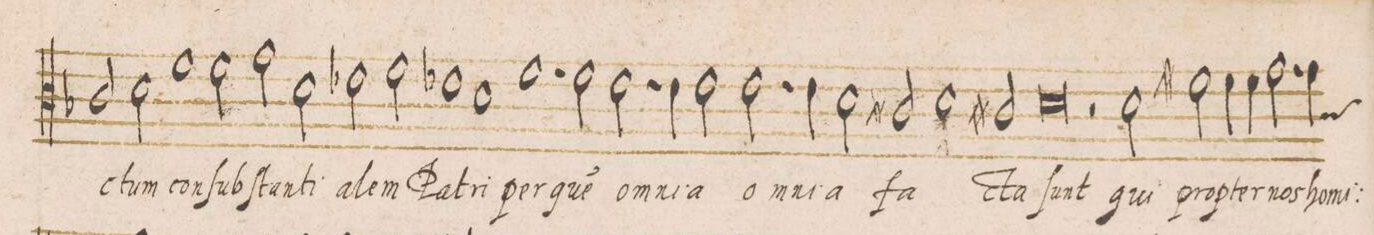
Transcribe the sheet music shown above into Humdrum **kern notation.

**kern	**text
*I"CANTUS	*
*clefC3	*
*k[b-]	*
*met(C)	*
*M2/1	*
2c/	.
=37-	=37-
2d\	-ctum
1f	con-
2f\	-ſub-
=38-	=38-
2g\	-ſtan-
2d\	-ti-
2e-X\	-a-
2f\	-lem
=39-	=39-
1e-X	Pa-
1d	-tri
=40-	=40-
1.f	per-
2f\	-que(m)
=41-	=41-
2.eny\	om-
4e\	-ni-
2e\	-a
2.e\	om-
=42-	=42-
4e\	-ni-
2d\	-a
2c#X/	fa-
1d\	.
=43-	=43-
2c#X/	cta
0d	ſunt
=44-	=44-
2r	.
2d\	qui
=45-	=45-
2f#X\	pro-
4f#\	-pter
4f#\	nos
2.g\	ho-
*custos:c	*
4g\	-mi-
=46-	=46-
*-	*-
